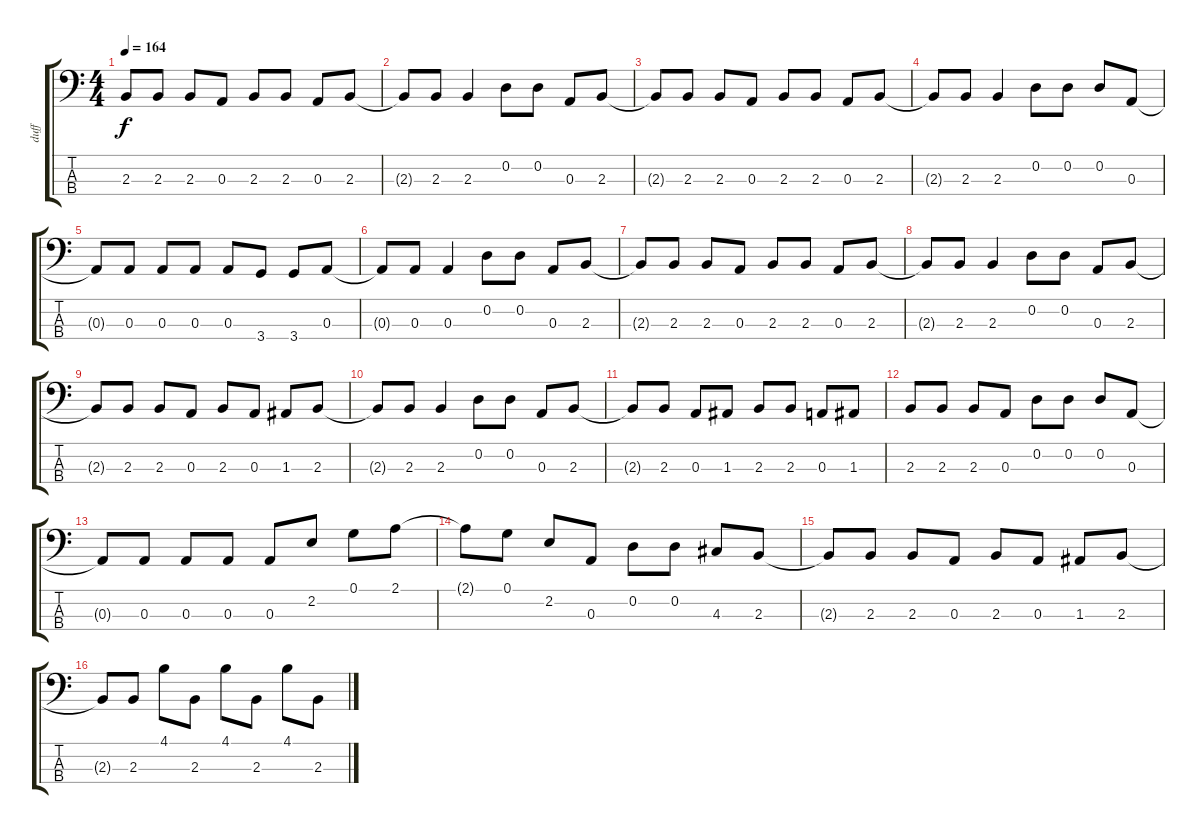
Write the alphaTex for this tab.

\track ("duff" "duff") {instrument slapbass1}
\staff {score tabs}
\tuning (G2 D2 A1 E1) {hide}
\ts (4 4)
\tempo 164
\clef f4
\ks c
2.3{t}.8{dy f} 2.3.8 2.3.8 0.3.8 2.3.8 2.3.8 0.3.8 2.3.8 |
2.3{t}.8 2.3.8 2.3.4 0.2.8 0.2.8 0.3.8 2.3.8 |
2.3{t}.8 2.3.8 2.3.8 0.3.8 2.3.8 2.3.8 0.3.8 2.3.8 |
2.3{t}.8 2.3.8 2.3.4 0.2.8 0.2.8 0.2.8 0.3.8 |
0.3{t}.8 0.3.8 0.3.8 0.3.8 0.3.8 3.4.8 3.4.8 0.3.8 |
0.3{t}.8 0.3.8 0.3.4 0.2.8 0.2.8 0.3.8 2.3.8 |
2.3{t}.8 2.3.8 2.3.8 0.3.8 2.3.8 2.3.8 0.3.8 2.3.8 |
2.3{t}.8 2.3.8 2.3.4 0.2.8 0.2.8 0.3.8 2.3.8 |
2.3{t}.8 2.3.8 2.3.8 0.3.8 2.3.8 0.3.8 1.3.8 2.3.8 |
2.3{t}.8 2.3.8 2.3.4 0.2.8 0.2.8 0.3.8 2.3.8 |
2.3{t}.8 2.3.8 0.3.8 1.3.8 2.3.8 2.3.8 0.3.8 1.3.8 |
2.3.8 2.3.8 2.3.8 0.3.8 0.2.8 0.2.8 0.2.8 0.3.8 |
0.3{t}.8 0.3.8 0.3.8 0.3.8 0.3.8 2.2.8 0.1.8 2.1.8 |
2.1{t}.8 0.1.8 2.2.8 0.3.8 0.2.8 0.2.8 4.3.8 2.3.8 |
2.3{t}.8 2.3.8 2.3.8 0.3.8 2.3.8 0.3.8 1.3.8 2.3.8 |
2.3{t}.8 2.3.8 4.1.8 2.3.8 4.1.8 2.3.8 4.1.8 2.3.8
